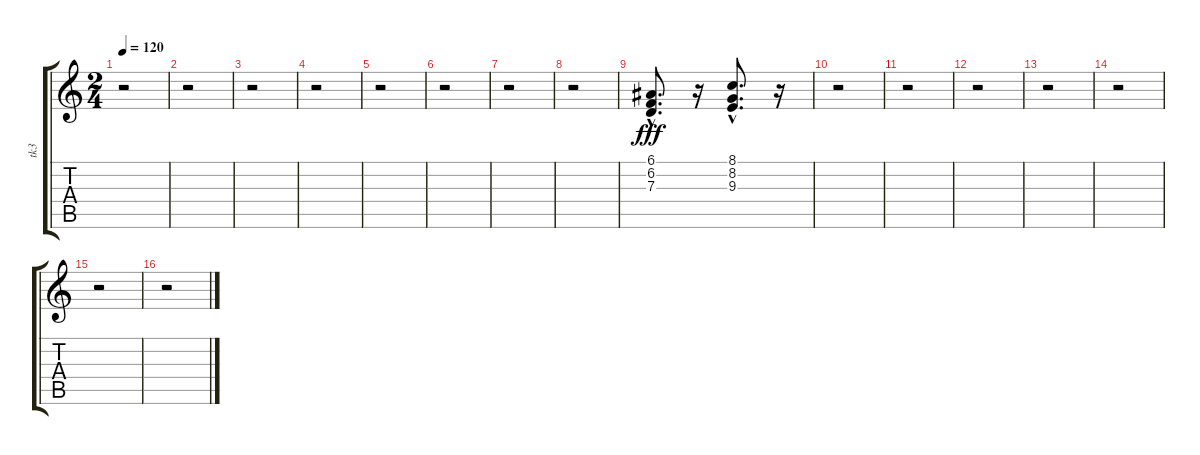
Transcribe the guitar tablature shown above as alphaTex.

\track ("tk3" "tk3") {instrument honkytonkpiano}
\staff {score tabs}
\tuning (E4 B3 G3 D3 A2 E2) {hide}
\ts (2 4)
\tempo 120
\clef g2
\ks c
r.2{dy fff} |
r.2 |
r.2 |
r.2 |
r.2 |
r.2 |
r.2 |
r.2 |
(6.1{hac} 6.2{hac} 7.3{hac}).8{d} r.16 (8.1{hac} 8.2{hac} 9.3{hac}).8{d} r.16 |
r.2 |
r.2 |
r.2 |
r.2 |
r.2 |
r.2 |
r.2
